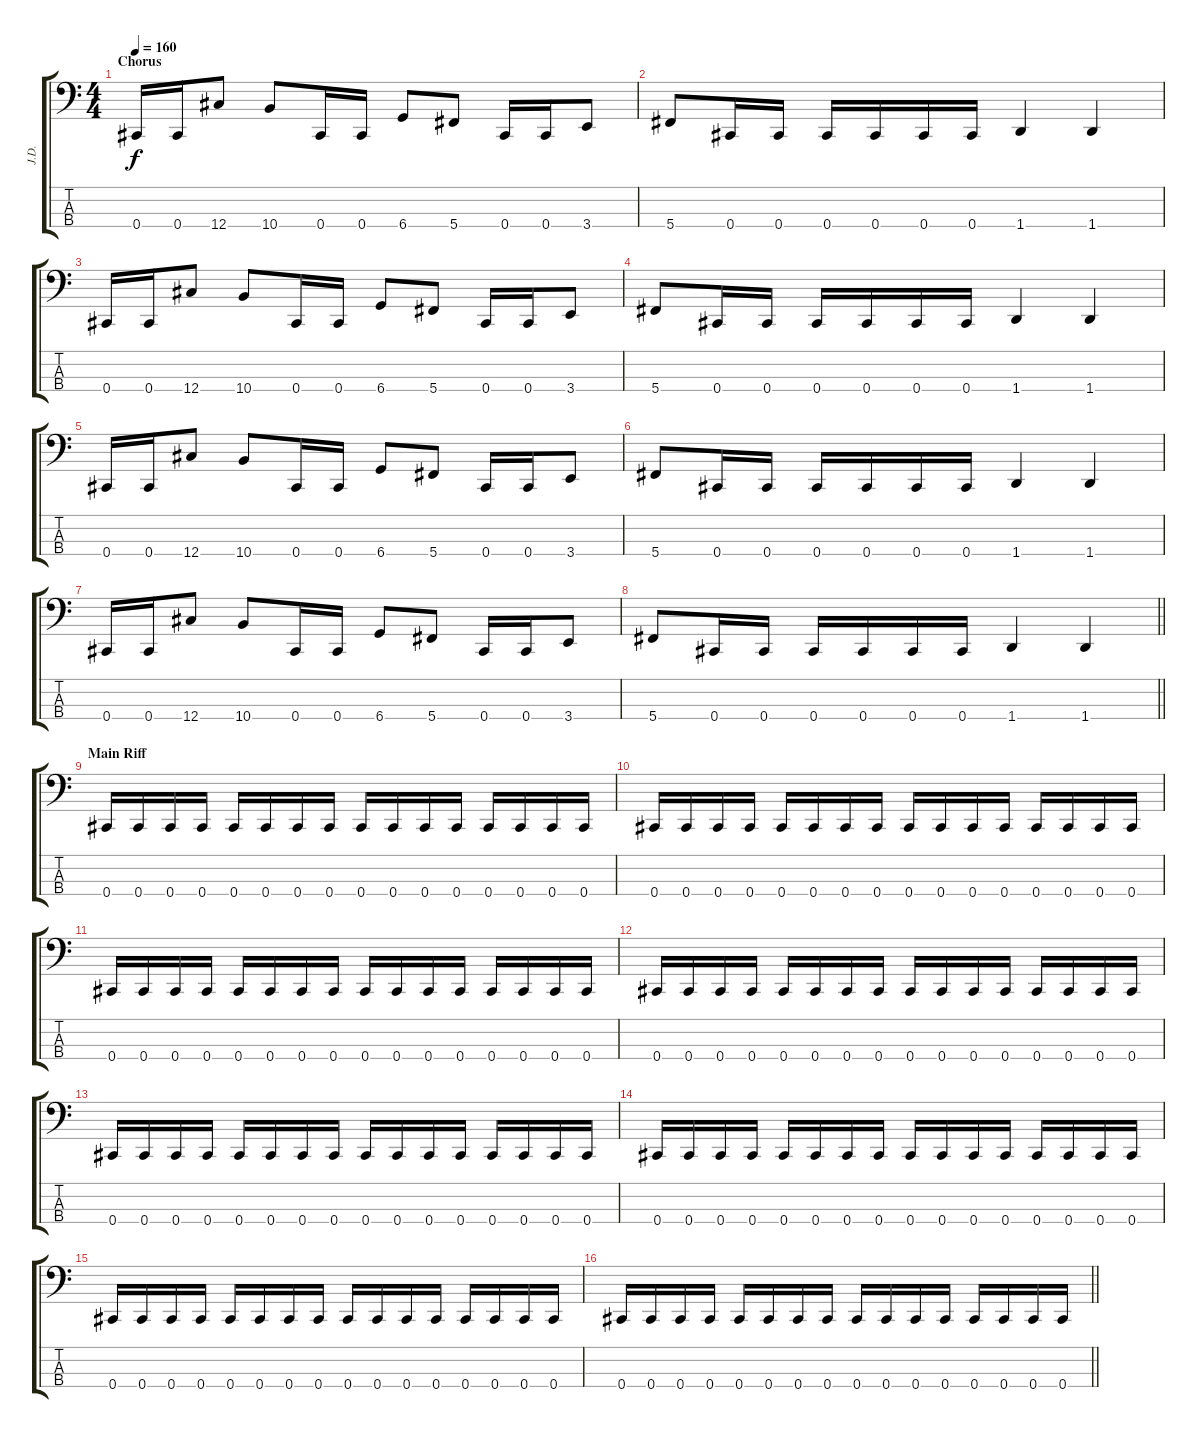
\track ("J.D." "J.D.") {instrument electricbasspick}
\staff {score tabs}
\tuning (Gb2 Db2 Ab1 Db1) {hide}
\ts (4 4)
\section ("" "Chorus")
\tempo 160
\clef f4
\ks c
0.4.16{dy f} 0.4.16 12.4.8 10.4.8 0.4.16 0.4.16 6.4.8 5.4.8 0.4.16 0.4.16 3.4.8 |
5.4.8 0.4.16 0.4.16 0.4.16 0.4.16 0.4.16 0.4.16 1.4.4 1.4.4 |
0.4.16 0.4.16 12.4.8 10.4.8 0.4.16 0.4.16 6.4.8 5.4.8 0.4.16 0.4.16 3.4.8 |
5.4.8 0.4.16 0.4.16 0.4.16 0.4.16 0.4.16 0.4.16 1.4.4 1.4.4 |
0.4.16 0.4.16 12.4.8 10.4.8 0.4.16 0.4.16 6.4.8 5.4.8 0.4.16 0.4.16 3.4.8 |
5.4.8 0.4.16 0.4.16 0.4.16 0.4.16 0.4.16 0.4.16 1.4.4 1.4.4 |
0.4.16 0.4.16 12.4.8 10.4.8 0.4.16 0.4.16 6.4.8 5.4.8 0.4.16 0.4.16 3.4.8 |
\barLineRight lightlight
5.4.8 0.4.16 0.4.16 0.4.16 0.4.16 0.4.16 0.4.16 1.4.4 1.4.4 |
\section ("" "Main Riff")
0.4.16 0.4.16 0.4.16 0.4.16 0.4.16 0.4.16 0.4.16 0.4.16 0.4.16 0.4.16 0.4.16 0.4.16 0.4.16 0.4.16 0.4.16 0.4.16 |
0.4.16 0.4.16 0.4.16 0.4.16 0.4.16 0.4.16 0.4.16 0.4.16 0.4.16 0.4.16 0.4.16 0.4.16 0.4.16 0.4.16 0.4.16 0.4.16 |
0.4.16 0.4.16 0.4.16 0.4.16 0.4.16 0.4.16 0.4.16 0.4.16 0.4.16 0.4.16 0.4.16 0.4.16 0.4.16 0.4.16 0.4.16 0.4.16 |
0.4.16 0.4.16 0.4.16 0.4.16 0.4.16 0.4.16 0.4.16 0.4.16 0.4.16 0.4.16 0.4.16 0.4.16 0.4.16 0.4.16 0.4.16 0.4.16 |
0.4.16 0.4.16 0.4.16 0.4.16 0.4.16 0.4.16 0.4.16 0.4.16 0.4.16 0.4.16 0.4.16 0.4.16 0.4.16 0.4.16 0.4.16 0.4.16 |
0.4.16 0.4.16 0.4.16 0.4.16 0.4.16 0.4.16 0.4.16 0.4.16 0.4.16 0.4.16 0.4.16 0.4.16 0.4.16 0.4.16 0.4.16 0.4.16 |
0.4.16 0.4.16 0.4.16 0.4.16 0.4.16 0.4.16 0.4.16 0.4.16 0.4.16 0.4.16 0.4.16 0.4.16 0.4.16 0.4.16 0.4.16 0.4.16 |
\barLineRight lightlight
0.4.16 0.4.16 0.4.16 0.4.16 0.4.16 0.4.16 0.4.16 0.4.16 0.4.16 0.4.16 0.4.16 0.4.16 0.4.16 0.4.16 0.4.16 0.4.16
